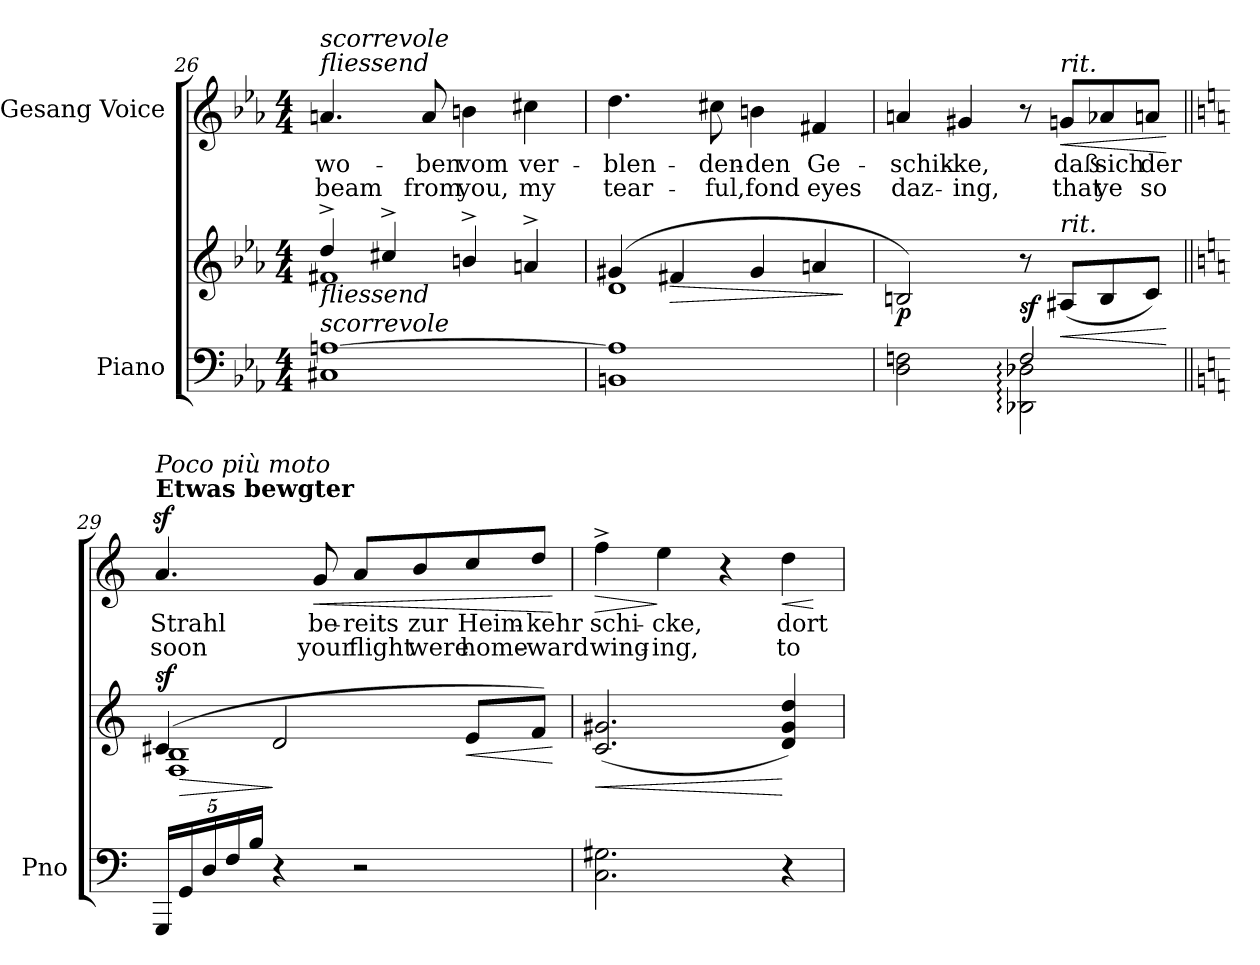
**kern	**kern	**dynam	**kern	**text	**text	**dynam
*part2	*part2	*part2	*part1	*part1	*part1	*part1
*staff3	*staff2	*staff2/3	*staff1	*staff1	*staff1	*staff1
*I"Piano	*	*	*I"Gesang Voice	*	*	*
*I'Pno	*	*	*	*	*	*
!!LO:LB:g=z
*clefF4	*clefG2	*	*clefG2	*	*	*
*k[b-e-a-]	*k[b-e-a-]	*	*k[b-e-a-]	*	*	*
*M4/4	*M4/4	*	*M4/4	*	*	*
=26	=26	=26	=26	=26	=26	=26
*	*^	*	*	*	*	*
!	!	!	!	!LO:TX:a:i:t=fliessend	!	!	!
!	!	!	!	!LO:TX:a:i:t=scorrevole	!	!	!
!	!LO:TX:b:i:t=fliessend	!	!	!	!	!	!
!LO:TX:a:i:t=scorrevole	!	!	!	!	!	!	!
!	!	!	!	!	!LO:LY:b	!LO:LY:b	!
1C#X [1An	4dd^/	1f#X	.	4.an/	-wo-	beam	.
.	4cc#X^/	.	.	.	.	.	.
!	!	!	!	!	!LO:LY:b	!LO:LY:b	!
.	.	.	.	8a/	-ben	from	.
!	!	!	!	!	!LO:LY:b	!LO:LY:b	!
.	4bn^/	.	.	4bn\	vom	you,	.
!	!	!	!	!	!LO:LY:b	!LO:LY:b	!
.	4an^/	.	.	4cc#X\	ver-	my	.
=27	=27	=27	=27	=27	=27	=27	=27
!	!	!	!	!	!LO:LY:b	!LO:LY:b	!
1BBn 1A]	(>4g#X/	1d	.	4.dd\	-blen-	tear-	.
!	!	!	!LO:HP:b	!	!	!	!
.	4f#X/	.	>	.	.	.	.
!	!	!	!	!	!LO:LY:b	!LO:LY:b	!
.	.	.	.	8cc#X\	-den-	-ful,	.
!	!	!	!	!	!LO:LY:b	!LO:LY:b	!
.	4g#/	.	.	4bn\	-den	fond	.
!	!	!	!	!	!LO:LY:b	!LO:LY:b	!
.	4an/	.	.	4f#X/	Ge-	eyes	.
*	*v	*v	*	*	*	*	*
.	.	]	.	.	.	.
=28	=28	=28	=28	=28	=28	=28
*^	*	*	*	*	*	*
!	!	!	!LO:DY:b	!	!LO:LY:b	!LO:LY:b	!
2D\ 2Fn\	2ryy	2Bn/)	p	4an/	-schik-	daz-	.
!	!	!	!	!	!LO:LY:b	!LO:LY:b	!
.	.	.	.	4g#X/	-ke,	-ing,	.
!	!	!	!LO:DY:a=2	!	!	!	!
2F/	2DD-X\: 2D-X\:	8r	sf	8r	.	.	.
!	!	!	!	!LO:TX:a:i:t=rit.	!	!	!
!	!	!LO:TX:a:i:t=rit.	!	!	!	!	!
!	!	!	!LO:HP:b	!	!LO:LY:b	!LO:LY:b	!LO:HP:b
.	.	(<8A#X/L	<	8gn/L	daß	that	<
!	!	!	!	!	!LO:LY:b	!LO:LY:b	!
.	.	8B/	.	8a-X/	sich	ye	.
!	!	!	!	!	!LO:LY:b	!LO:LY:b	!
.	.	8c/J)	.	8an/J	der	so	.
*v	*v	*	*	*	*	*	*
.	.	[	.	.	.	[
!!LO:PB:g=z
=29||	=29||	=29||	=29||	=29||	=29||	=29||
*k[]	*k[]	*	*k[]	*	*	*
*Xbrackettup	*	*	*	*	*	*
*	*	*	*MM65	*	*	*
!	!	!	!LO:TX:a:B:t=Etwas bewgter	!	!	!
!	!	!	!LO:TX:a:i:t=Poco più moto	!	!	!
!	!	!LO:HP:b	!	!LO:LY:b	!LO:LY:b	!
*	*^	*	*	*	*	*
!	!	!	!LO:DY:n=1:a	!	!	!	!
20GGG/LL	(>4c#X/	1F 1B	> sf	4.az>/	Strahl	soon	.
20GG/	.	.	.	.	.	.	.
20D/	.	.	.	.	.	.	.
20F/	.	.	.	.	.	.	.
20B/JJ	.	.	.	.	.	.	.
4r	2d/	.	]	.	.	.	.
!	!	!	!	!	!LO:LY:b	!LO:LY:b	!LO:HP:b
.	.	.	.	8g/	be-	your	<
!	!	!	!	!	!LO:LY:b	!LO:LY:b	!
2r	.	.	.	8a/L	-reits	flight	.
!	!	!	!	!	!LO:LY:b	!LO:LY:b	!
.	.	.	.	8b/	zur	were	.
!	!	!	!LO:HP:b	!	!LO:LY:b	!LO:LY:b	!
.	8e/L	.	<	8cc/	Heim-	home-	.
!	!	!	!	!	!LO:LY:b	!LO:LY:b	!
.	8f/J)	.	.	8dd/J	-kehr	-ward	.
*	*v	*v	*	*	*	*	*
.	.	[	.	.	.	[
=30	=30	=30	=30	=30	=30	=30
!	!	!LO:HP:b	!	!LO:LY:b	!LO:LY:b	!LO:HP:b
2.C\ 2.G#X\	(>2.c/ 2.g#X/	<	4ff^\	schi-	wing-	>
!	!	!	!	!LO:LY:b	!LO:LY:b	!
.	.	.	4ee\	-cke,	-ing,	]
.	.	.	4r	.	.	.
!	!	!	!	!LO:LY:b	!LO:LY:b	!LO:HP:b
4r	4d/ 4g#/ 4dd/)	[	4dd\	dort-	to	<
.	.	.	.	.	.	[
=	=	=	=	=	=	=
*-	*-	*-	*-	*-	*-	*-
